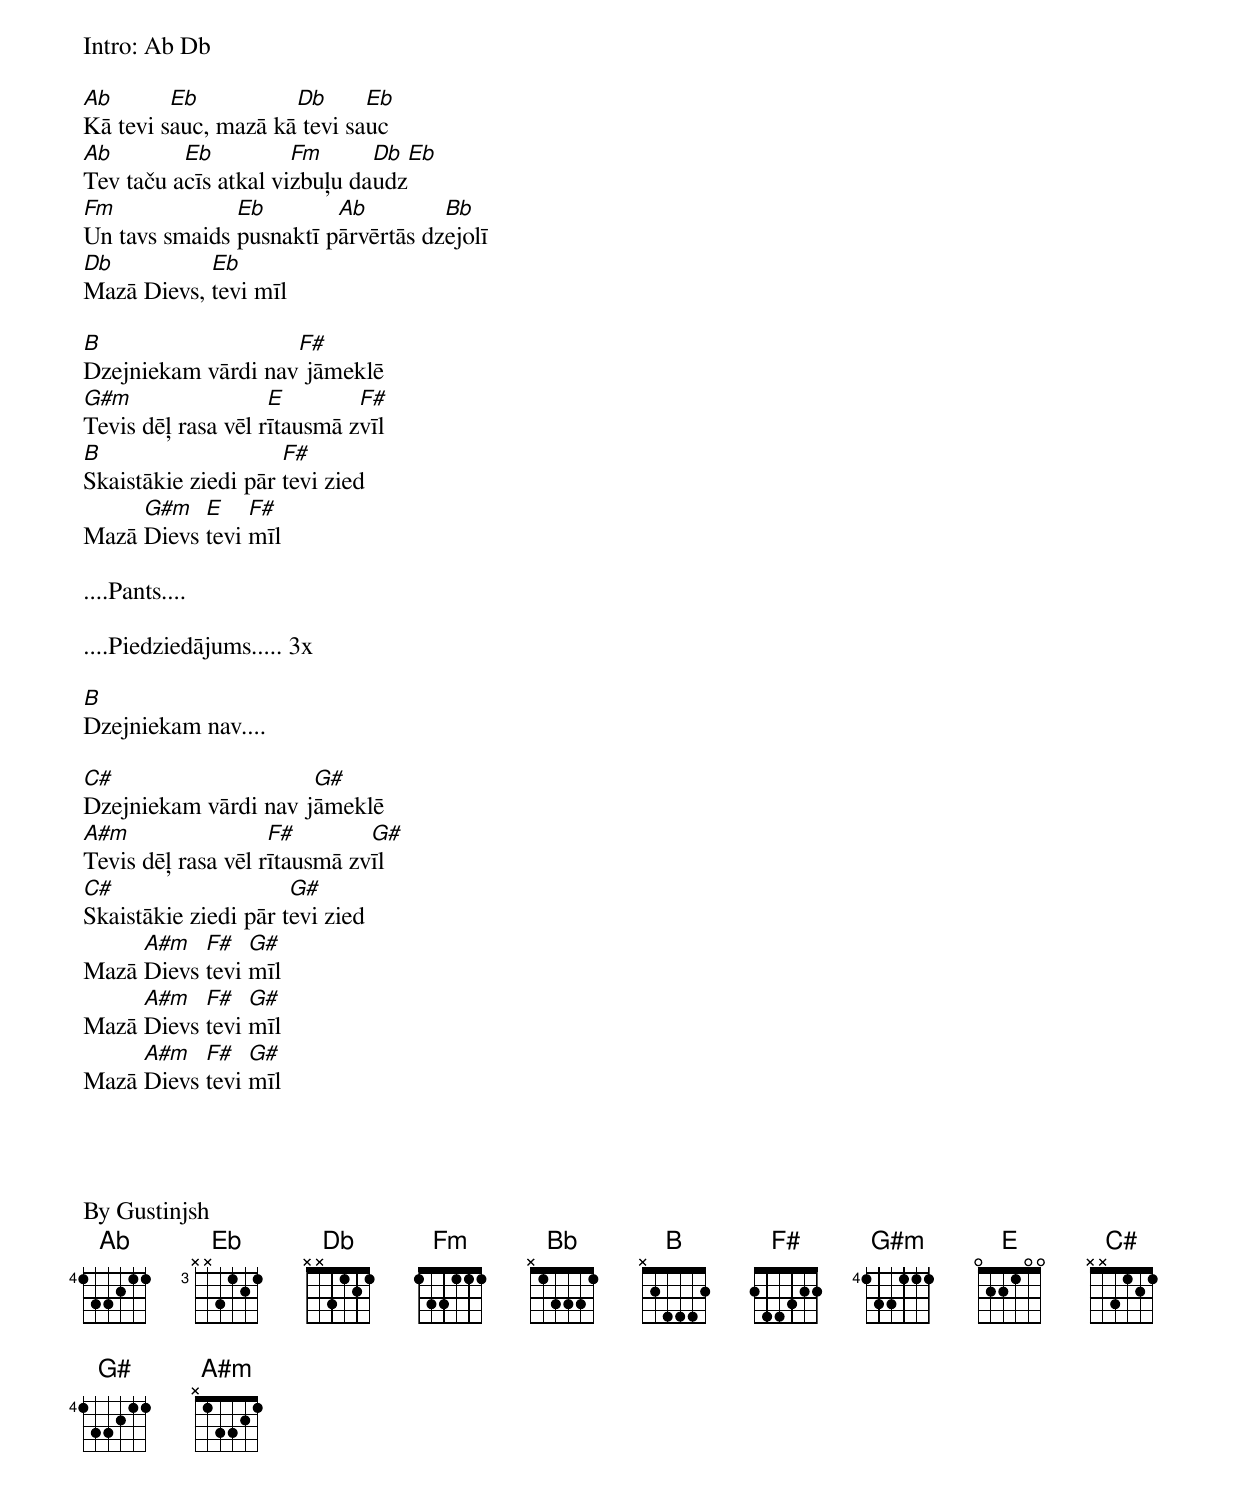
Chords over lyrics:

Intro: Ab Db

Ab       Eb          Db      Eb
Kā tevi sauc, mazā kā tevi sauc
Ab        Eb          Fm      Db  Eb
Tev taču acīs atkal vizbuļu daudz
Fm             Eb        Ab         Bb
Un tavs smaids pusnaktī pārvērtās dzejolī
Db          Eb
Mazā Dievs, tevi mīl

B                   F#
Dzejniekam vārdi nav jāmeklē
G#m                 E        F#
Tevis dēļ rasa vēl rītausmā zvīl
B                    F#
Skaistākie ziedi pār tevi zied
     G#m   E    F#
Mazā Dievs tevi mīl

....Pants....

....Piedziedājums..... 3x

B
Dzejniekam nav....

C#                    G#
Dzejniekam vārdi nav jāmeklē
A#m                 F#        G#
Tevis dēļ rasa vēl rītausmā zvīl
C#                    G#
Skaistākie ziedi pār tevi zied
     A#m   F#   G#
Mazā Dievs tevi mīl
     A#m   F#   G#
Mazā Dievs tevi mīl
     A#m   F#   G#
Mazā Dievs tevi mīl




By Gustinjsh
